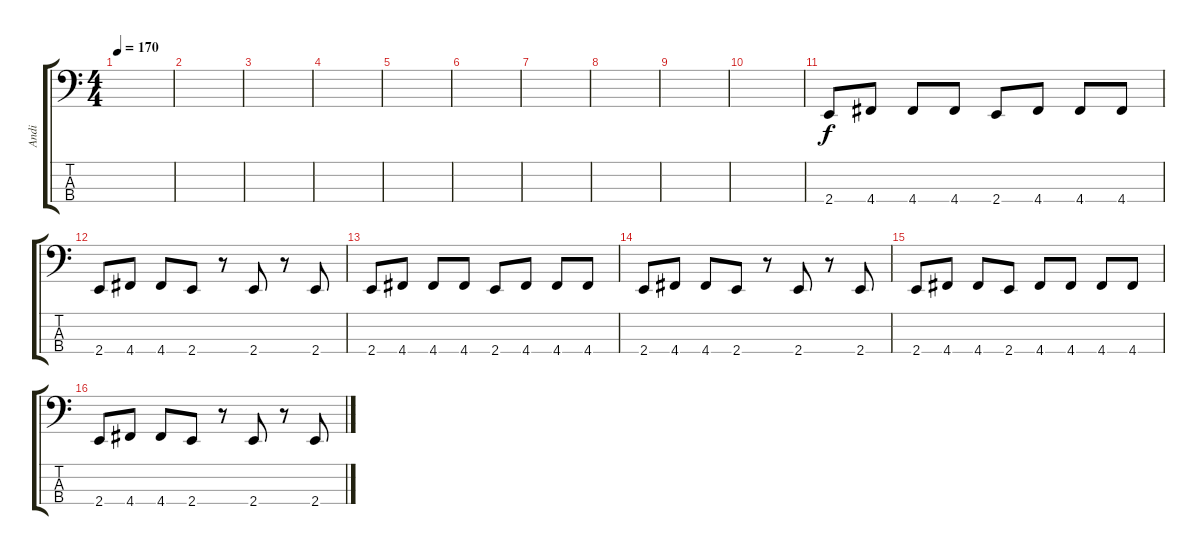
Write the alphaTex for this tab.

\track ("Andi" "Andi") {instrument electricbassfinger}
\staff {score tabs}
\tuning (G2 D2 A1 D1) {hide}
\ts (4 4)
\tempo 170
\clef f4
\ks c
|
|
|
|
|
|
|
|
|
|
2.4.8 4.4.8 4.4.8 4.4.8 2.4.8 4.4.8 4.4.8 4.4.8 |
2.4.8 4.4.8 4.4.8 2.4.8 r.8 2.4.8 r.8 2.4.8 |
2.4.8 4.4.8 4.4.8 4.4.8 2.4.8 4.4.8 4.4.8 4.4.8 |
2.4.8 4.4.8 4.4.8 2.4.8 r.8 2.4.8 r.8 2.4.8 |
2.4.8 4.4.8 4.4.8 2.4.8 4.4.8 4.4.8 4.4.8 4.4.8 |
2.4.8 4.4.8 4.4.8 2.4.8 r.8 2.4.8 r.8 2.4.8
